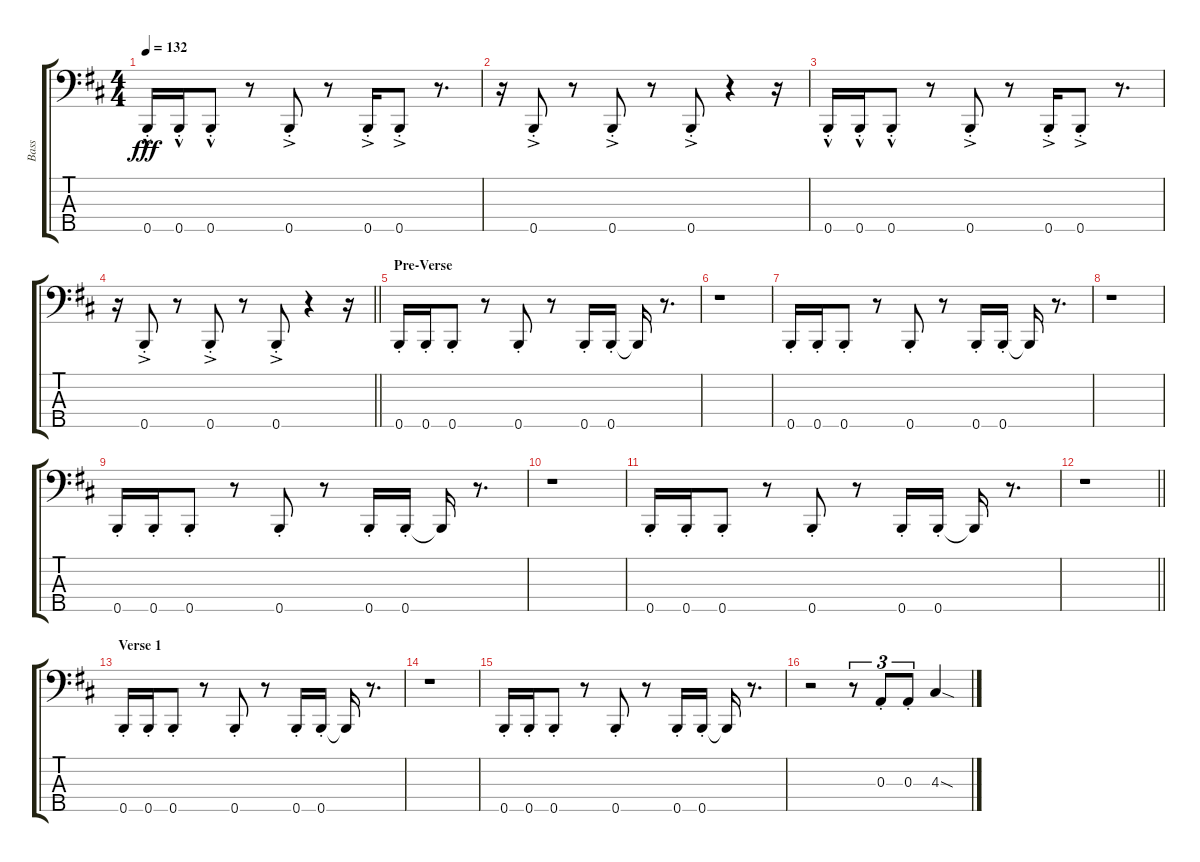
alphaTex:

\track ("Bass" "Bass") {instrument electricbassfinger}
\staff {score tabs}
\tuning (G2 D2 A1 E1 B0) {hide}
\ts (4 4)
\tempo 132
\clef f4
\ks d
0.5{hac st}.16{dy fff} 0.5{hac st}.16 0.5{hac st}.8 r.8 0.5{ac st}.8 r.8 0.5{ac st}.16 0.5{ac st}.8 r.8{d} |
r.16 0.5{ac st}.8 r.8 0.5{ac st}.8 r.8 0.5{ac st}.8 r.4 r.16 |
0.5{hac st}.16 0.5{hac st}.16 0.5{hac st}.8 r.8 0.5{ac st}.8 r.8 0.5{ac st}.16 0.5{ac st}.8 r.8{d} |
\barLineRight lightlight
r.16 0.5{ac st}.8 r.8 0.5{ac st}.8 r.8 0.5{ac st}.8 r.4 r.16 |
\section ("" "Pre-Verse")
0.5{st}.16 0.5{st}.16 0.5{st}.8 r.8 0.5{st}.8 r.8 0.5{st}.16 0.5{st}.16 0.5{t}.16 r.8{d} |
r.1 |
0.5{st}.16 0.5{st}.16 0.5{st}.8 r.8 0.5{st}.8 r.8 0.5{st}.16 0.5{st}.16 0.5{t}.16 r.8{d} |
r.1 |
0.5{st}.16 0.5{st}.16 0.5{st}.8 r.8 0.5{st}.8 r.8 0.5{st}.16 0.5{st}.16 0.5{t}.16 r.8{d} |
r.1 |
0.5{st}.16 0.5{st}.16 0.5{st}.8 r.8 0.5{st}.8 r.8 0.5{st}.16 0.5{st}.16 0.5{t}.16 r.8{d} |
\barLineRight lightlight
r.1 |
\section ("" "Verse 1")
0.5{st}.16 0.5{st}.16 0.5{st}.8 r.8 0.5{st}.8 r.8 0.5{st}.16 0.5{st}.16 0.5{t}.16 r.8{d} |
r.1 |
0.5{st}.16 0.5{st}.16 0.5{st}.8 r.8 0.5{st}.8 r.8 0.5{st}.16 0.5{st}.16 0.5{t}.16 r.8{d} |
r.2 r.8{tu (3 2)} 0.3{st}.8{tu (3 2)} 0.3{st}.8{tu (3 2)} 4.3{sod}.4
